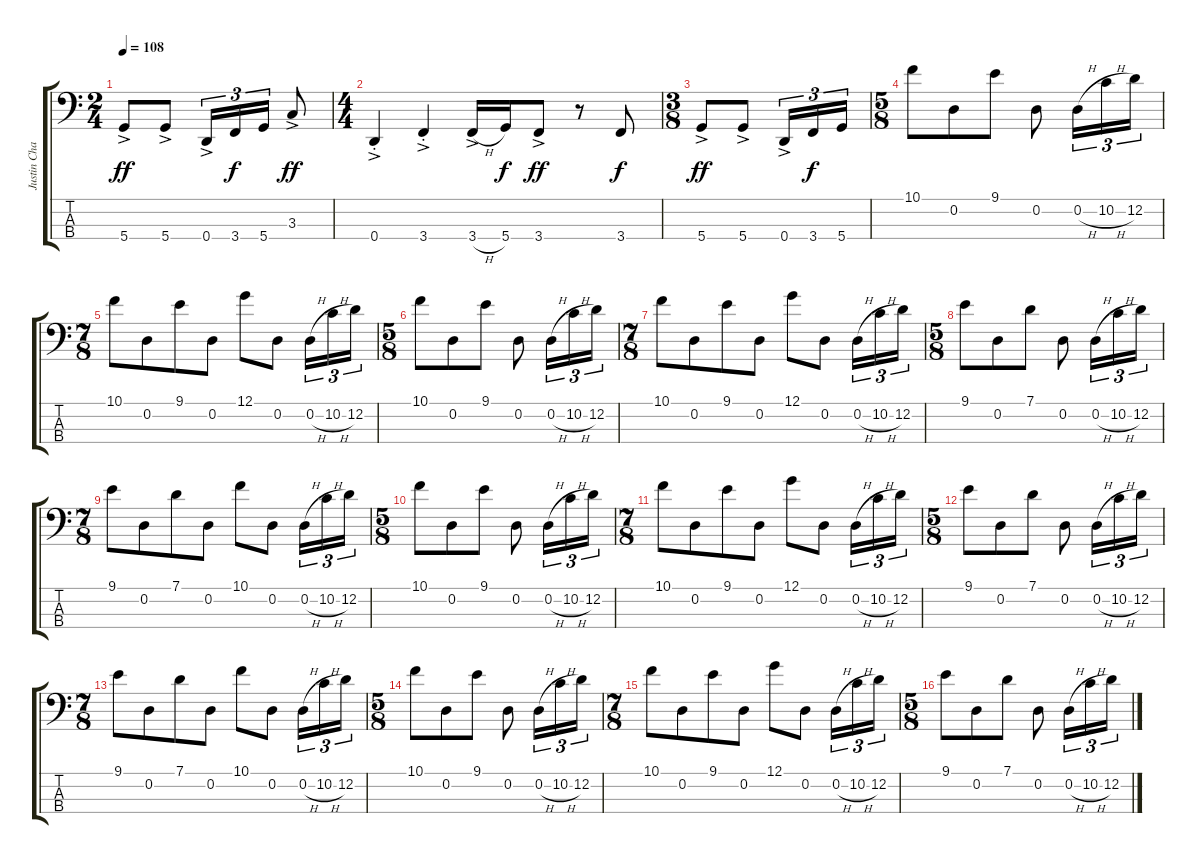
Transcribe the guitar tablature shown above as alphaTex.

\track ("Justin Chancellor" "Justin Cha") {instrument electricbasspick}
\staff {score tabs}
\tuning (G2 D2 A1 D1) {hide}
\ts (2 4)
\tempo 108
\clef f4
\ks c
5.4{ac}.8{dy ff} 5.4{ac}.8 0.4{ac}.16{tu (3 2)} 3.4.16{tu (3 2) dy f} 5.4.16{tu (3 2)} 3.3{ac}.8{dy ff} |
\ts (4 4)
0.4{ac st}.4 3.4{ac st}.4 3.4{h ac}.16 5.4.16{dy f} 3.4{ac}.8{dy ff} r.8 3.4.8{dy f} |
\ts (3 8)
5.4{ac}.8{dy ff} 5.4{ac}.8 0.4{ac}.16{tu (3 2)} 3.4.16{tu (3 2) dy f} 5.4.16{tu (3 2)} |
\ts (5 8)
10.1.8 0.2.8 9.1.8 0.2.8 0.2{h}.16{tu (3 2)} 10.2{h}.16{tu (3 2)} 12.2.16{tu (3 2)} |
\ts (7 8)
10.1.8 0.2.8 9.1.8 0.2.8 12.1.8 0.2.8 0.2{h}.16{tu (3 2)} 10.2{h}.16{tu (3 2)} 12.2.16{tu (3 2)} |
\ts (5 8)
10.1.8 0.2.8 9.1.8 0.2.8 0.2{h}.16{tu (3 2)} 10.2{h}.16{tu (3 2)} 12.2.16{tu (3 2)} |
\ts (7 8)
10.1.8 0.2.8 9.1.8 0.2.8 12.1.8 0.2.8 0.2{h}.16{tu (3 2)} 10.2{h}.16{tu (3 2)} 12.2.16{tu (3 2)} |
\ts (5 8)
9.1.8 0.2.8 7.1.8 0.2.8 0.2{h}.16{tu (3 2)} 10.2{h}.16{tu (3 2)} 12.2.16{tu (3 2)} |
\ts (7 8)
9.1.8 0.2.8 7.1.8 0.2.8 10.1.8 0.2.8 0.2{h}.16{tu (3 2)} 10.2{h}.16{tu (3 2)} 12.2.16{tu (3 2)} |
\ts (5 8)
10.1.8 0.2.8 9.1.8 0.2.8 0.2{h}.16{tu (3 2)} 10.2{h}.16{tu (3 2)} 12.2.16{tu (3 2)} |
\ts (7 8)
10.1.8 0.2.8 9.1.8 0.2.8 12.1.8 0.2.8 0.2{h}.16{tu (3 2)} 10.2{h}.16{tu (3 2)} 12.2.16{tu (3 2)} |
\ts (5 8)
9.1.8 0.2.8 7.1.8 0.2.8 0.2{h}.16{tu (3 2)} 10.2{h}.16{tu (3 2)} 12.2.16{tu (3 2)} |
\ts (7 8)
9.1.8 0.2.8 7.1.8 0.2.8 10.1.8 0.2.8 0.2{h}.16{tu (3 2)} 10.2{h}.16{tu (3 2)} 12.2.16{tu (3 2)} |
\ts (5 8)
10.1.8 0.2.8 9.1.8 0.2.8 0.2{h}.16{tu (3 2)} 10.2{h}.16{tu (3 2)} 12.2.16{tu (3 2)} |
\ts (7 8)
10.1.8 0.2.8 9.1.8 0.2.8 12.1.8 0.2.8 0.2{h}.16{tu (3 2)} 10.2{h}.16{tu (3 2)} 12.2.16{tu (3 2)} |
\ts (5 8)
9.1.8 0.2.8 7.1.8 0.2.8 0.2{h}.16{tu (3 2)} 10.2{h}.16{tu (3 2)} 12.2.16{tu (3 2)}
